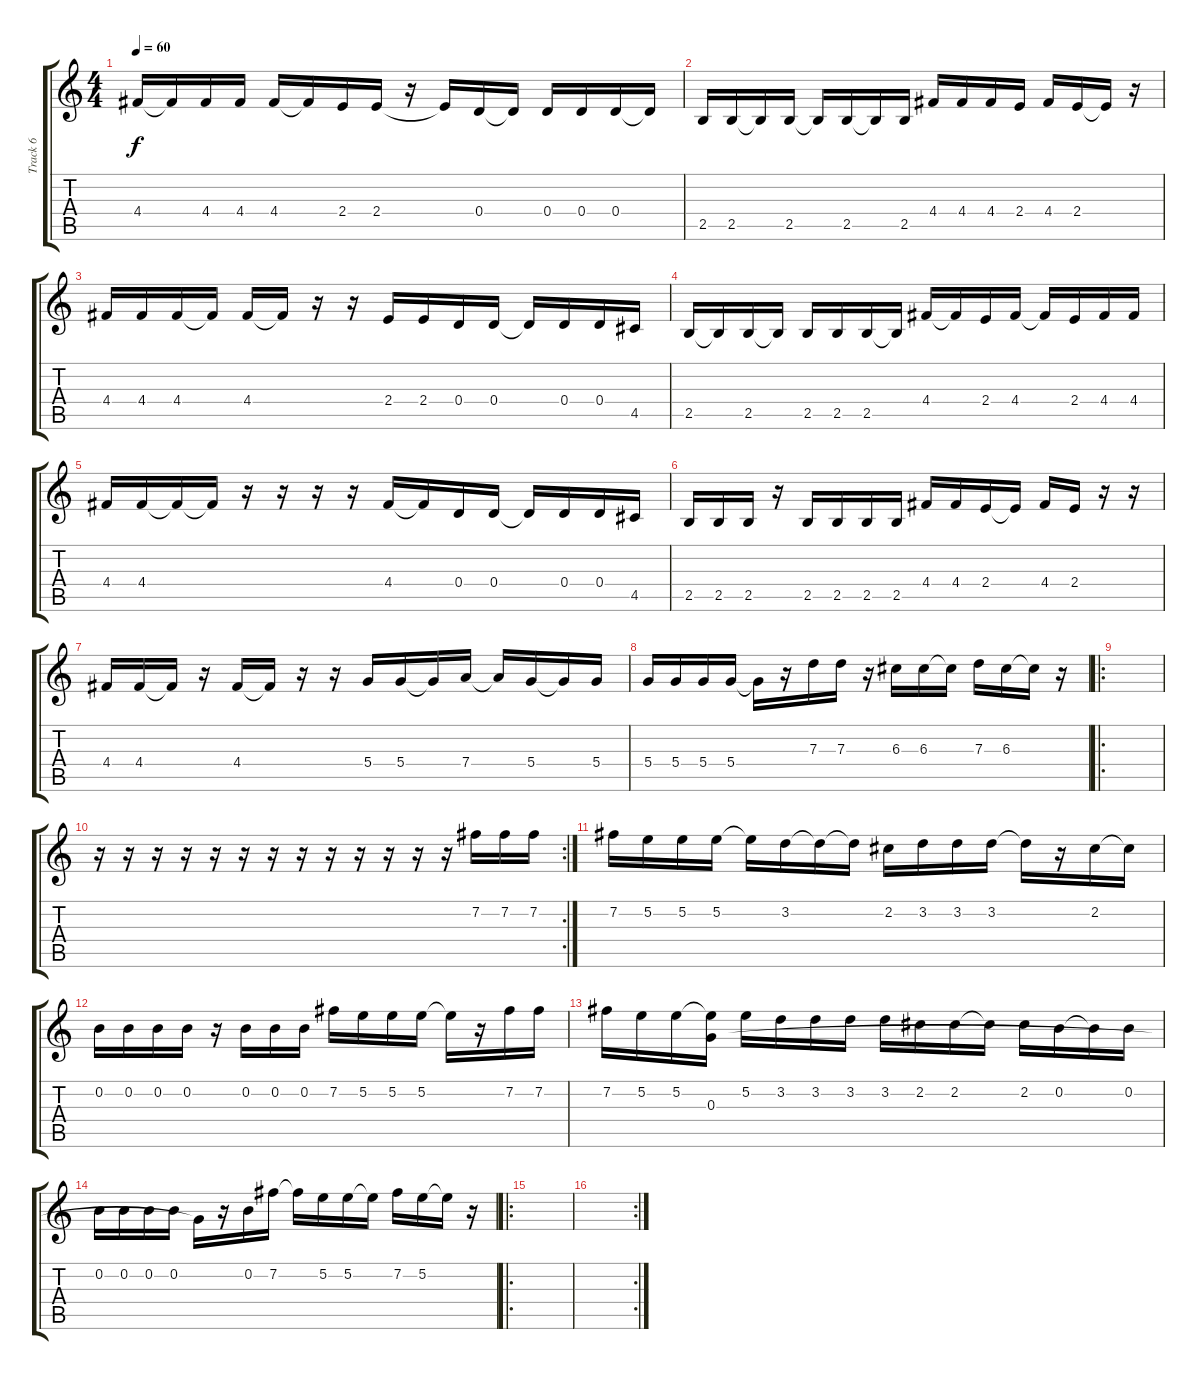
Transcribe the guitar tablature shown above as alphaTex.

\track ("Track 6" "Track 6") {instrument acousticguitarsteel}
\staff {score tabs}
\tuning (E4 B3 G3 D3 A2 E2) {hide}
\ts (4 4)
\tempo 60
\clef g2
\ks c
4.4.16{dy f} 4.4{t}.16 4.4.16 4.4.16 4.4.16 4.4{t}.16 2.4.16 2.4.16 r.16 2.4{t}.16 0.4.16 0.4{t}.16 0.4.16 0.4.16 0.4.16 0.4{t}.16 |
2.5.16 2.5.16 2.5{t}.16 2.5.16 2.5{t}.16 2.5.16 2.5{t}.16 2.5.16 4.4.16 4.4.16 4.4.16 2.4.16 4.4.16 2.4.16 2.4{t}.16 r.16 |
4.4.16 4.4.16 4.4.16 4.4{t}.16 4.4.16 4.4{t}.16 r.16 r.16 2.4.16 2.4.16 0.4.16 0.4.16 0.4{t}.16 0.4.16 0.4.16 4.5.16 |
2.5.16 2.5{t}.16 2.5.16 2.5{t}.16 2.5.16 2.5.16 2.5.16 2.5{t}.16 4.4.16 4.4{t}.16 2.4.16 4.4.16 4.4{t}.16 2.4.16 4.4.16 4.4.16 |
4.4.16 4.4.16 4.4{t}.16 4.4{t}.16 r.16 r.16 r.16 r.16 4.4.16 4.4{t}.16 0.4.16 0.4.16 0.4{t}.16 0.4.16 0.4.16 4.5.16 |
2.5.16 2.5.16 2.5.16 r.16 2.5.16 2.5.16 2.5.16 2.5.16 4.4.16 4.4.16 2.4.16 2.4{t}.16 4.4.16 2.4.16 r.16 r.16 |
4.4.16 4.4.16 4.4{t}.16 r.16 4.4.16 4.4{t}.16 r.16 r.16 5.4.16 5.4.16 5.4{t}.16 7.4.16 7.4{t}.16 5.4.16 5.4{t}.16 5.4.16 |
5.4.16 5.4.16 5.4.16 5.4.16 5.4{t}.16 r.16 7.3.16 7.3.16 r.16 6.3.16 6.3.16 6.3{t}.16 7.3.16 6.3.16 6.3{t}.16 r.16 |
\ro
|
\rc 2
r.16 r.16 r.16 r.16 r.16 r.16 r.16 r.16 r.16 r.16 r.16 r.16 r.16 7.2.16 7.2.16 7.2.16 |
7.2.16 5.2.16 5.2.16 5.2.16 5.2{t}.16 3.2.16 3.2{t}.16 3.2{t}.16 2.2.16 3.2.16 3.2.16 3.2.16 3.2{t}.16 r.16 2.2.16 2.2{t}.16 |
0.2.16 0.2.16 0.2.16 0.2.16 r.16 0.2.16 0.2.16 0.2.16 7.2.16 5.2.16 5.2.16 5.2.16 5.2{t}.16 r.16 7.2.16 7.2.16 |
7.2.16 5.2.16 5.2.16 (5.2{t} 0.3).16 5.2.16 3.2.16 3.2.16 3.2.16 3.2.16 2.2.16 2.2.16 2.2{t}.16 2.2.16 0.2.16 0.2{t}.16 0.2.16 |
0.2.16 0.2.16 0.2.16 0.2.16 0.3{t}.16 r.16 0.2.16 7.2.16 7.2{t}.16 5.2.16 5.2.16 5.2{t}.16 7.2.16 5.2.16 5.2{t}.16 r.16 |
\ro
|
\rc 2
